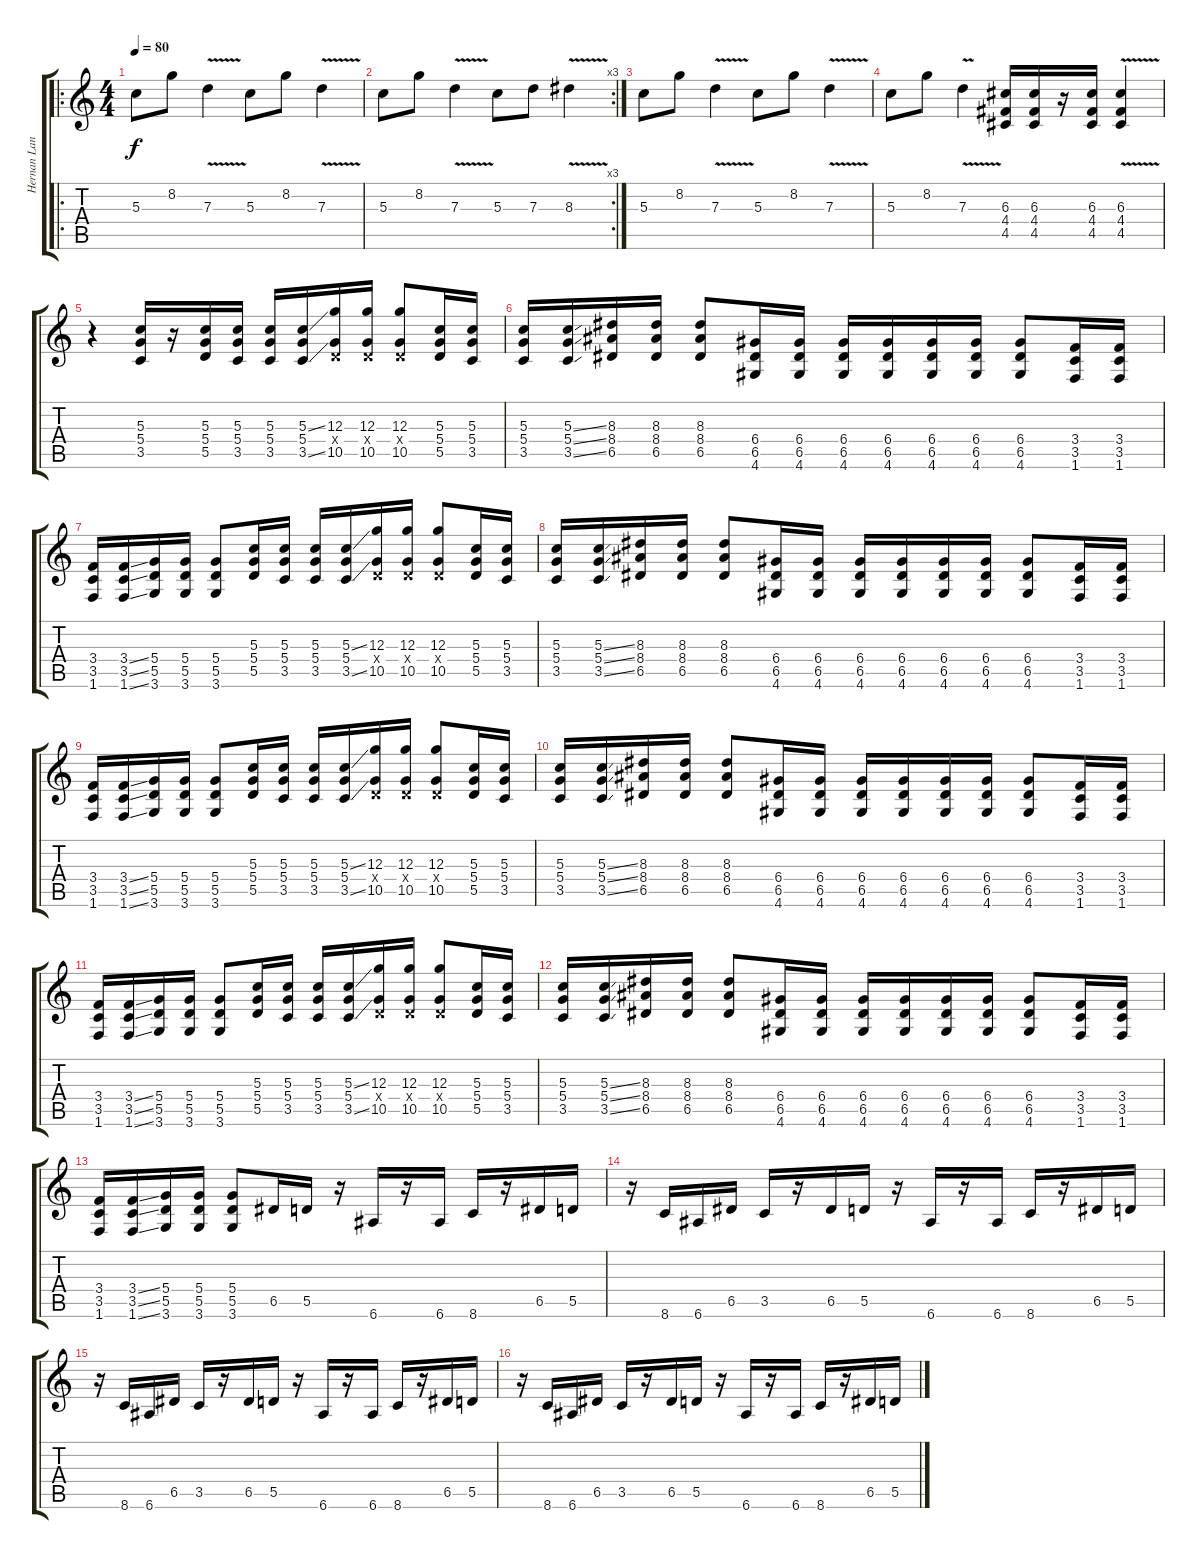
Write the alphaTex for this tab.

\track ("Hernan Langer" "Hernan Lan") {instrument distortionguitar}
\staff {score tabs}
\tuning (E4 B3 G3 D3 A2 E2) {hide}
\ro
\ts (4 4)
\tempo 80
\clef g2
\ks c
5.3.8{dy f} 8.2.8 7.3{v}.4 5.3.8 8.2.8 7.3{v}.4 |
\rc 3
5.3.8 8.2.8 7.3{v}.4 5.3.8 7.3.8 8.3{v}.4 |
5.3.8 8.2.8 7.3{v}.4 5.3.8 8.2.8 7.3{v}.4 |
5.3.8 8.2.8 7.3{v}.4 (6.3 4.4 4.5).16 (6.3 4.4 4.5).16 r.16 (6.3 4.4 4.5).16 (6.3{v} 4.4{v} 4.5{v}).4 |
r.4 (5.3 5.4 3.5).16 r.16 (5.3 5.4 5.5).16 (5.3 5.4 3.5).16 (5.3 5.4 3.5).16 (5.3{ss} 5.4 3.5{ss}).16 (12.3 0.4{x} 10.5).16 (12.3 0.4{x} 10.5).16 (12.3 0.4{x} 10.5).8 (5.3 5.4 5.5).16 (5.3 5.4 3.5).16 |
(5.3 5.4 3.5).16 (5.3{ss} 5.4{ss} 3.5{ss}).16 (8.3 8.4 6.5).16 (8.3 8.4 6.5).16 (8.3 8.4 6.5).8 (6.4 6.5 4.6).16 (6.4 6.5 4.6).16 (6.4 6.5 4.6).16 (6.4 6.5 4.6).16 (6.4 6.5 4.6).16 (6.4 6.5 4.6).16 (6.4 6.5 4.6).8 (3.4 3.5 1.6).16 (3.4 3.5 1.6).16 |
(3.4 3.5 1.6).16 (3.4{ss} 3.5{ss} 1.6{ss}).16 (5.4 5.5 3.6).16 (5.4 5.5 3.6).16 (5.4 5.5 3.6).8 (5.3 5.4 5.5).16 (5.3 5.4 3.5).16 (5.3 5.4 3.5).16 (5.3{ss} 5.4 3.5{ss}).16 (12.3 0.4{x} 10.5).16 (12.3 0.4{x} 10.5).16 (12.3 0.4{x} 10.5).8 (5.3 5.4 5.5).16 (5.3 5.4 3.5).16 |
(5.3 5.4 3.5).16 (5.3{ss} 5.4{ss} 3.5{ss}).16 (8.3 8.4 6.5).16 (8.3 8.4 6.5).16 (8.3 8.4 6.5).8 (6.4 6.5 4.6).16 (6.4 6.5 4.6).16 (6.4 6.5 4.6).16 (6.4 6.5 4.6).16 (6.4 6.5 4.6).16 (6.4 6.5 4.6).16 (6.4 6.5 4.6).8 (3.4 3.5 1.6).16 (3.4 3.5 1.6).16 |
(3.4 3.5 1.6).16 (3.4{ss} 3.5{ss} 1.6{ss}).16 (5.4 5.5 3.6).16 (5.4 5.5 3.6).16 (5.4 5.5 3.6).8 (5.3 5.4 5.5).16 (5.3 5.4 3.5).16 (5.3 5.4 3.5).16 (5.3{ss} 5.4 3.5{ss}).16 (12.3 0.4{x} 10.5).16 (12.3 0.4{x} 10.5).16 (12.3 0.4{x} 10.5).8 (5.3 5.4 5.5).16 (5.3 5.4 3.5).16 |
(5.3 5.4 3.5).16 (5.3{ss} 5.4{ss} 3.5{ss}).16 (8.3 8.4 6.5).16 (8.3 8.4 6.5).16 (8.3 8.4 6.5).8 (6.4 6.5 4.6).16 (6.4 6.5 4.6).16 (6.4 6.5 4.6).16 (6.4 6.5 4.6).16 (6.4 6.5 4.6).16 (6.4 6.5 4.6).16 (6.4 6.5 4.6).8 (3.4 3.5 1.6).16 (3.4 3.5 1.6).16 |
(3.4 3.5 1.6).16 (3.4{ss} 3.5{ss} 1.6{ss}).16 (5.4 5.5 3.6).16 (5.4 5.5 3.6).16 (5.4 5.5 3.6).8 (5.3 5.4 5.5).16 (5.3 5.4 3.5).16 (5.3 5.4 3.5).16 (5.3{ss} 5.4 3.5{ss}).16 (12.3 0.4{x} 10.5).16 (12.3 0.4{x} 10.5).16 (12.3 0.4{x} 10.5).8 (5.3 5.4 5.5).16 (5.3 5.4 3.5).16 |
(5.3 5.4 3.5).16 (5.3{ss} 5.4{ss} 3.5{ss}).16 (8.3 8.4 6.5).16 (8.3 8.4 6.5).16 (8.3 8.4 6.5).8 (6.4 6.5 4.6).16 (6.4 6.5 4.6).16 (6.4 6.5 4.6).16 (6.4 6.5 4.6).16 (6.4 6.5 4.6).16 (6.4 6.5 4.6).16 (6.4 6.5 4.6).8 (3.4 3.5 1.6).16 (3.4 3.5 1.6).16 |
(3.4 3.5 1.6).16 (3.4{ss} 3.5{ss} 1.6{ss}).16 (5.4 5.5 3.6).16 (5.4 5.5 3.6).16 (5.4 5.5 3.6).8 6.5.16 5.5.16 r.16 6.6.16 r.16 6.6.16 8.6.16 r.16 6.5.16 5.5.16 |
r.16 8.6.16 6.6.16 6.5.16 3.5.16 r.16 6.5.16 5.5.16 r.16 6.6.16 r.16 6.6.16 8.6.16 r.16 6.5.16 5.5.16 |
r.16 8.6.16 6.6.16 6.5.16 3.5.16 r.16 6.5.16 5.5.16 r.16 6.6.16 r.16 6.6.16 8.6.16 r.16 6.5.16 5.5.16 |
r.16 8.6.16 6.6.16 6.5.16 3.5.16 r.16 6.5.16 5.5.16 r.16 6.6.16 r.16 6.6.16 8.6.16 r.16 6.5.16 5.5.16
